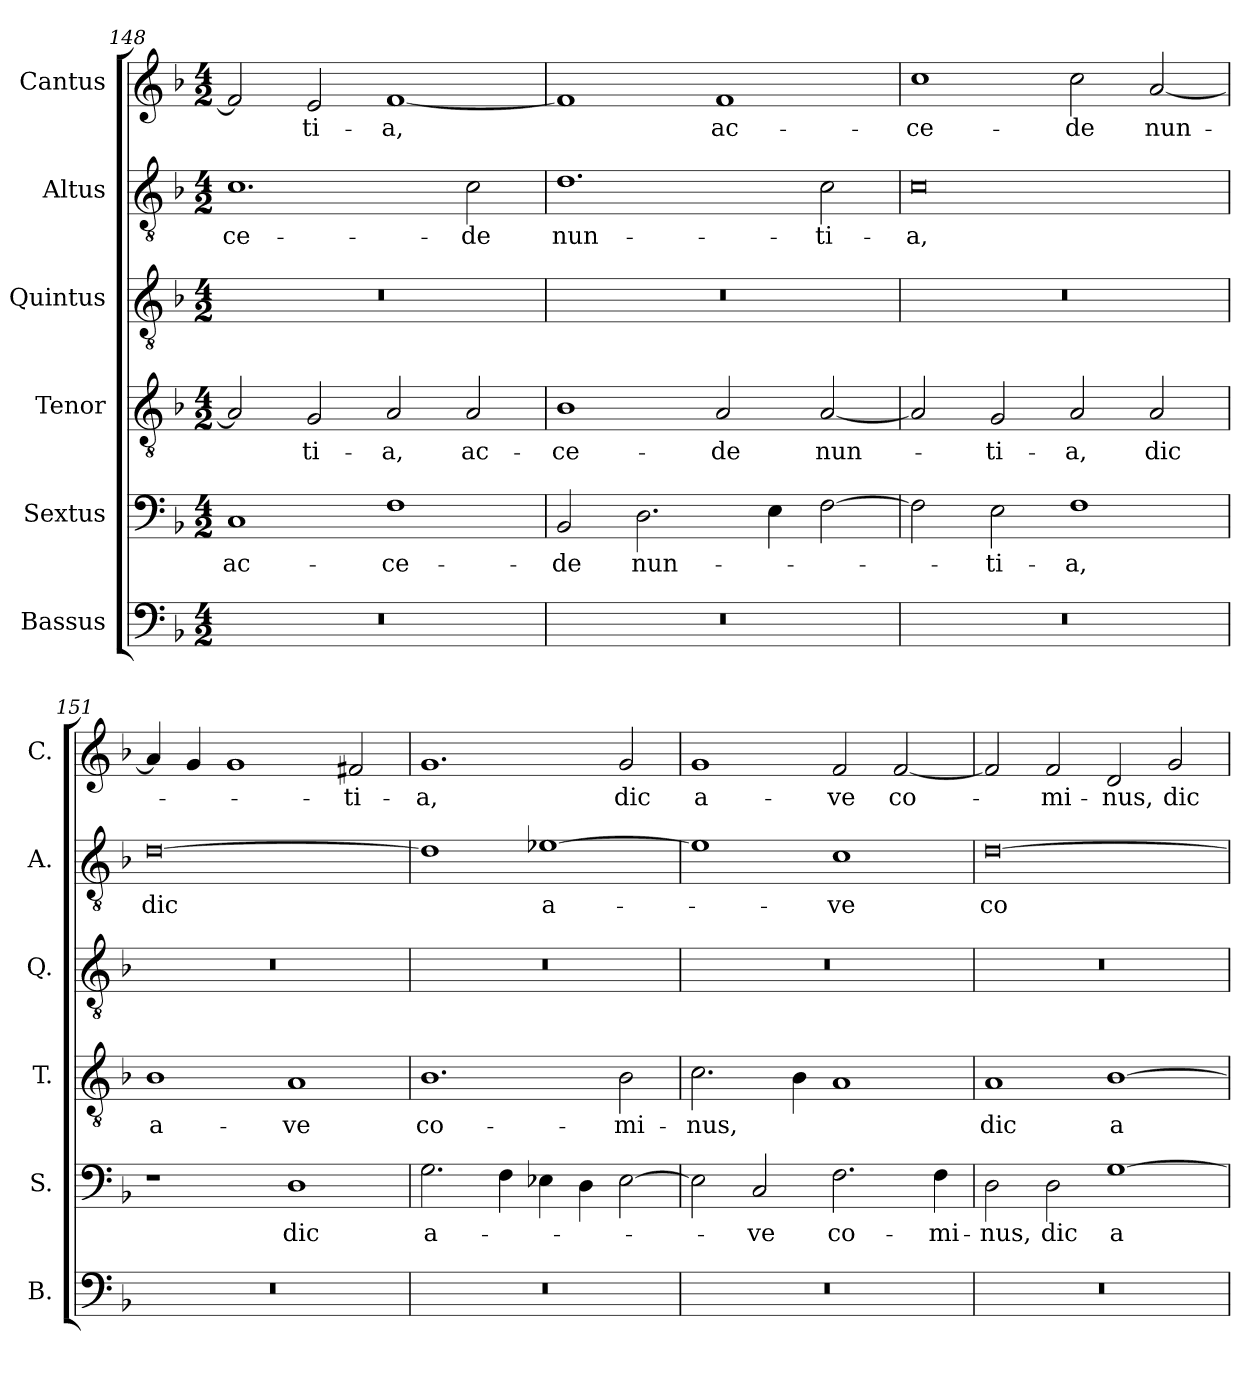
**kern	**kern	**text	**kern	**text	**kern	**kern	**text	**kern	**text
*part6	*part5	*part5	*part4	*part4	*part3	*part2	*part2	*part1	*part1
*staff6	*staff5	*staff5	*staff4	*staff4	*staff3	*staff2	*staff2	*staff1	*staff1
*I"Bassus	*I"Sextus	*	*I"Tenor	*	*I"Quintus	*I"Altus	*	*I"Cantus	*
*I'B.	*I'S.	*	*I'T.	*	*I'Q.	*I'A.	*	*I'C.	*
*clefF4	*clefF4	*	*clefGv2	*	*clefGv2	*clefGv2	*	*clefG2	*
*k[b-]	*k[b-]	*	*k[b-]	*	*k[b-]	*k[b-]	*	*k[b-]	*
*F:	*F:	*	*F:	*	*F:	*F:	*	*F:	*
*M4/2	*M4/2	*	*M4/2	*	*M4/2	*M4/2	*	*M4/2	*
=148	=148	=148	=148	=148	=148	=148	=148	=148	=148
!	!	!LO:LY:b	!	!	!	!	!LO:LY:b	!	!
0r	1C	ac-	2A/]	.	0r	1.c	-ce-	2f/]	.
!	!	!	!	!LO:LY:b	!	!	!	!	!LO:LY:b
.	.	.	2G/	-ti-	.	.	.	2e/	-ti-
!	!	!LO:LY:b	!	!LO:LY:b	!	!	!	!	!LO:LY:b
.	1F	-ce-	2A/	-a,	.	.	.	[1f	-a,
!	!	!	!	!LO:LY:b	!	!	!LO:LY:b	!	!
.	.	.	2A/	ac-	.	2c\	-de	.	.
=149	=149	=149	=149	=149	=149	=149	=149	=149	=149
!	!	!LO:LY:b	!	!LO:LY:b	!	!	!LO:LY:b	!	!
0r	2BB-/	-de	1B-	-ce-	0r	1.d	nun-	1f]	.
!	!	!LO:LY:b	!	!	!	!	!	!	!
.	2.D\	nun-	.	.	.	.	.	.	.
!	!	!	!	!LO:LY:b	!	!	!	!	!LO:LY:b
.	.	.	2A/	-de	.	.	.	1f	ac-
.	4E\	.	.	.	.	.	.	.	.
!	!	!	!	!LO:LY:b	!	!	!LO:LY:b	!	!
.	[2F\	.	[2A/	nun-	.	2c\	-ti-	.	.
=150	=150	=150	=150	=150	=150	=150	=150	=150	=150
!	!	!	!	!	!	!	!LO:LY:b	!	!LO:LY:b
0r	2F\]	.	2A/]	.	0r	0c	-a,	1cc	-ce-
!	!	!LO:LY:b	!	!LO:LY:b	!	!	!	!	!
.	2E\	-ti-	2G/	-ti-	.	.	.	.	.
!	!	!LO:LY:b	!	!LO:LY:b	!	!	!	!	!LO:LY:b
.	1F	-a,	2A/	-a,	.	.	.	2cc\	-de
!	!	!	!	!LO:LY:b	!	!	!	!	!LO:LY:b
.	.	.	2A/	dic	.	.	.	[2a/	nun-
=151	=151	=151	=151	=151	=151	=151	=151	=151	=151
!	!	!	!	!LO:LY:b	!	!	!LO:LY:b	!	!
0r	1r	.	1B-	a-	0r	[0d	dic	4a/]	.
.	.	.	.	.	.	.	.	4g/	.
.	.	.	.	.	.	.	.	1g	.
!	!	!LO:LY:b	!	!LO:LY:b	!	!	!	!	!
.	1D	dic	1A	-ve	.	.	.	.	.
!	!	!	!	!	!	!	!	!	!LO:LY:b
.	.	.	.	.	.	.	.	2f#X/	-ti-
=152	=152	=152	=152	=152	=152	=152	=152	=152	=152
!	!	!LO:LY:b	!	!LO:LY:b	!	!	!	!	!LO:LY:b
0r	2.G\	a-	1.B-	co-	0r	1d]	.	1.g	-a,
.	4F\	.	.	.	.	.	.	.	.
!	!	!	!	!	!	!	!LO:LY:b	!	!
.	4E-X\	.	.	.	.	[1e-X	a-	.	.
.	4D\	.	.	.	.	.	.	.	.
!	!	!	!	!LO:LY:b	!	!	!	!	!LO:LY:b
.	[2E-\	.	2B-\	-mi-	.	.	.	2g/	dic
=153	=153	=153	=153	=153	=153	=153	=153	=153	=153
!	!	!	!	!LO:LY:b	!	!	!	!	!LO:LY:b
0r	2E-\]	.	2.c\	-nus,	0r	1e-]	.	1g	a-
!	!	!LO:LY:b	!	!	!	!	!	!	!
.	2C/	-ve	.	.	.	.	.	.	.
.	.	.	4B-\	.	.	.	.	.	.
!	!	!LO:LY:b	!	!	!	!	!LO:LY:b	!	!LO:LY:b
.	2.F\	co-	1A	.	.	1c	-ve	2f/	-ve
!	!	!	!	!	!	!	!	!	!LO:LY:b
.	.	.	.	.	.	.	.	[2f/	co-
!	!	!LO:LY:b	!	!	!	!	!	!	!
.	4F\	-mi-	.	.	.	.	.	.	.
!!LO:PB:g=z
=154	=154	=154	=154	=154	=154	=154	=154	=154	=154
!	!	!LO:LY:b	!	!LO:LY:b	!	!	!LO:LY:b	!	!
0r	2D\	-nus,	1A	dic	0r	[0d	co-	2f/]	.
!	!	!LO:LY:b	!	!	!	!	!	!	!LO:LY:b
.	2D\	dic	.	.	.	.	.	2f/	-mi-
!	!	!LO:LY:b	!	!LO:LY:b	!	!	!	!	!LO:LY:b
.	[1G	a-	[1B-	a-	.	.	.	2d/	-nus,
!	!	!	!	!	!	!	!	!	!LO:LY:b
.	.	.	.	.	.	.	.	2g/	dic
=	=	=	=	=	=	=	=	=	=
*-	*-	*-	*-	*-	*-	*-	*-	*-	*-
